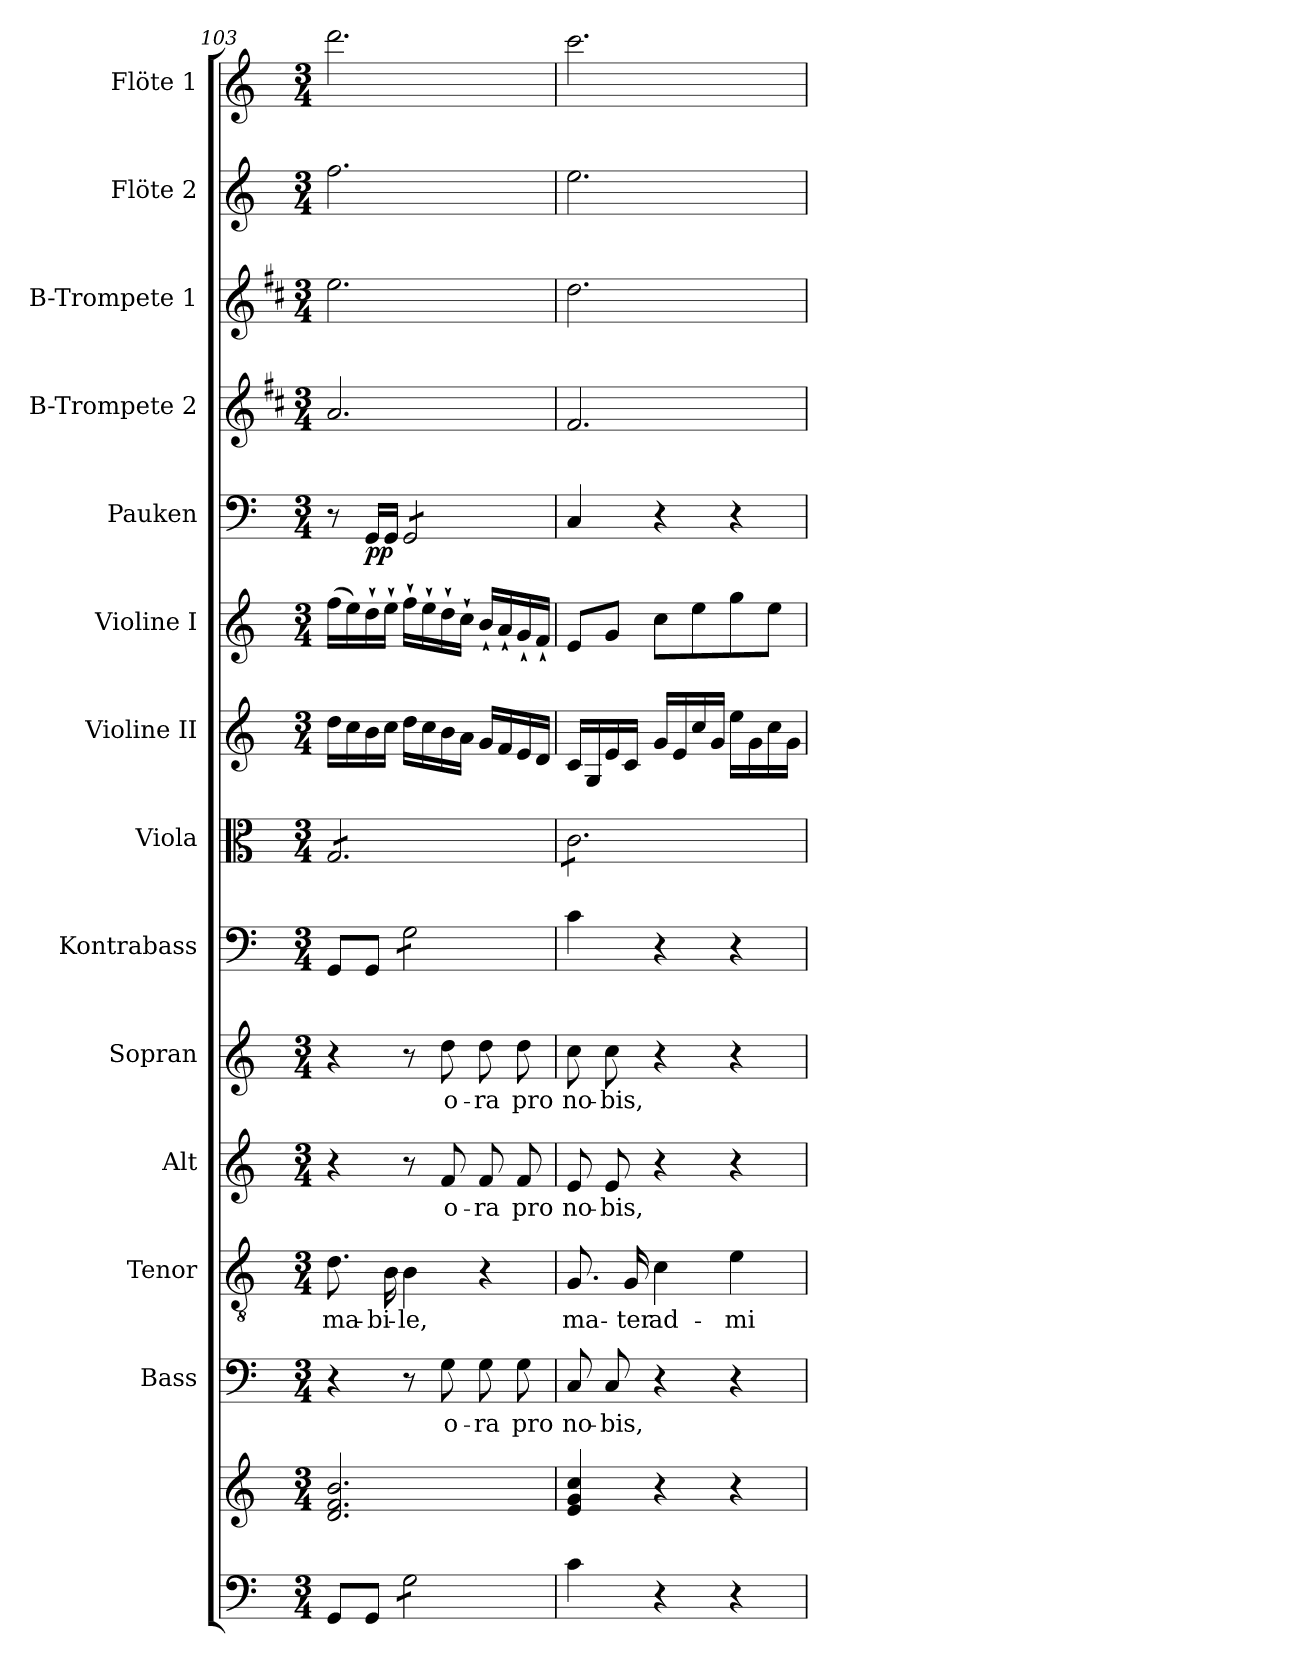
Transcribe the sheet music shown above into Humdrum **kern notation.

**kern	**kern	**kern	**text	**kern	**text	**kern	**text	**kern	**text	**kern	**kern	**kern	**kern	**kern	**dynam	**kern	**kern	**kern	**kern
*part14	*part14	*part13	*part13	*part12	*part12	*part11	*part11	*part10	*part10	*part9	*part8	*part7	*part6	*part5	*part5	*part4	*part3	*part2	*part1
*staff15	*staff14	*staff13	*staff13	*staff12	*staff12	*staff11	*staff11	*staff10	*staff10	*staff9	*staff8	*staff7	*staff6	*staff5	*staff5	*staff4	*staff3	*staff2	*staff1
*	*	*I"Bass	*	*I"Tenor	*	*I"Alt	*	*I"Sopran	*	*I"Kontrabass	*I"Viola	*I"Violine II	*I"Violine I	*I"Pauken	*	*I"B-Trompete 2	*I"B-Trompete 1	*I"Flöte 2	*I"Flöte 1
*	*	*I'B.	*	*I'T.	*	*I'A.	*	*I'S.	*	*I'Kb.	*I'Vla.	*I'Vl. II	*I'Vl. I	*I'Pk.	*	*I'B Trp. 2	*I'B Trp. 1	*I'Fl. 2	*I'Fl. 1
*clefF4	*clefG2	*clefF4	*	*clefGv2	*	*clefG2	*	*clefG2	*	*clefF4	*clefC3	*clefG2	*clefG2	*clefF4	*	*clefG2	*clefG2	*clefG2	*clefG2
*	*	*	*	*	*	*	*	*	*	*ITrd7c12	*	*	*	*	*	*ITrd1c2	*ITrd1c2	*	*
*k[]	*k[]	*k[]	*	*k[]	*	*k[]	*	*k[]	*	*k[]	*k[]	*k[]	*k[]	*k[]	*	*k[]	*k[]	*k[]	*k[]
*C:	*C:	*C:	*	*C:	*	*C:	*	*C:	*	*C:	*C:	*C:	*C:	*C:	*	*C:	*C:	*C:	*C:
*M3/4	*M3/4	*M3/4	*	*M3/4	*	*M3/4	*	*M3/4	*	*M3/4	*M3/4	*M3/4	*M3/4	*M3/4	*	*M3/4	*M3/4	*M3/4	*M3/4
=103	=103	=103	=103	=103	=103	=103	=103	=103	=103	=103	=103	=103	=103	=103	=103	=103	=103	=103	=103
!	!	!	!	!	!LO:LY:b	!	!	!	!	!	!	!	!	!	!	!	!	!	!
*	*	*	*	*	*	*	*	*	*	*	*tremolo	*	*	*	*	*	*	*	*
8GG/L	2.d/ 2.f/ 2.b/	4r	.	8.d\	-ma-	4r	.	4r	.	8GGG/L	8G/L	16dd\LL	(>16ff\LL	8r	.	2.g/	2.dd\	2.ff\	2.ddd\
.	.	.	.	.	.	.	.	.	.	.	.	16cc\	16ee\)	.	.	.	.	.	.
!	!	!	!	!	!	!	!	!	!	!	!	!	!	!	!LO:DY:b	!	!	!	!
8GG/J	.	.	.	.	.	.	.	.	.	8GGG/J	8G/	16b\	16dd`>\	16GG/LL	pp	.	.	.	.
!	!	!	!	!	!LO:LY:b	!	!	!	!	!	!	!	!	!	!	!	!	!	!
.	.	.	.	16B\	-bi-	.	.	.	.	.	.	16cc\JJ	16ee`>\JJ	16GG/JJ	.	.	.	.	.
!	!	!	!	!	!LO:LY:b	!	!	!	!	!	!	!	!	!	!	!	!	!	!
*tremolo	*	*	*	*	*	*	*	*	*	*	*	*	*	*	*	*	*	*	*
*	*	*	*	*	*	*	*	*	*	*tremolo	*	*	*	*	*	*	*	*	*
*	*	*	*	*	*	*	*	*	*	*	*	*	*	*tremolo	*	*	*	*	*
8G\L	.	8r	.	4B\	-le,	8r	.	8r	.	8GG\L	8G/	16dd\LL	16ff`>\LL	8GG/L	.	.	.	.	.
.	.	.	.	.	.	.	.	.	.	.	.	16cc\	16ee`>\	.	.	.	.	.	.
!	!	!	!LO:LY:b	!	!	!	!LO:LY:b	!	!LO:LY:b	!	!	!	!	!	!	!	!	!	!
8G\	.	8G\	o-	.	.	8f/	o-	8dd\	o-	8GG\	8G/	16b\	16dd`>\	8GG/	.	.	.	.	.
.	.	.	.	.	.	.	.	.	.	.	.	16a\JJ	16cc`>\JJ	.	.	.	.	.	.
!	!	!	!LO:LY:b	!	!	!	!LO:LY:b	!	!LO:LY:b	!	!	!	!	!	!	!	!	!	!
8G\	.	8G\	-ra	4r	.	8f/	-ra	8dd\	-ra	8GG\	8G/	16g/LL	16b`</LL	8GG/	.	.	.	.	.
.	.	.	.	.	.	.	.	.	.	.	.	16f/	16a`</	.	.	.	.	.	.
!	!	!	!LO:LY:b	!	!	!	!LO:LY:b	!	!LO:LY:b	!	!	!	!	!	!	!	!	!	!
8G\J	.	8G\	pro	.	.	8f/	pro	8dd\	pro	8GG\J	8G/J	16e/	16g`</	8GG/J	.	.	.	.	.
*	*	*	*	*	*	*	*	*	*	*	*	*	*	*Xtremolo	*	*	*	*	*
*	*	*	*	*	*	*	*	*	*	*Xtremolo	*	*	*	*	*	*	*	*	*
*Xtremolo	*	*	*	*	*	*	*	*	*	*	*	*	*	*	*	*	*	*	*
.	.	.	.	.	.	.	.	.	.	.	.	16d/JJ	16f`</JJ	.	.	.	.	.	.
=104	=104	=104	=104	=104	=104	=104	=104	=104	=104	=104	=104	=104	=104	=104	=104	=104	=104	=104	=104
!	!	!	!LO:LY:b	!	!LO:LY:b	!	!LO:LY:b	!	!LO:LY:b	!	!	!	!	!	!	!	!	!	!
4c\	4e/ 4g/ 4cc/	8C/	no-	8.G/	ma-	8e/	no-	8cc\	no-	4C\	8c\L	16c/LL	8e/L	4C/	.	2.e/	2.cc\	2.ee\	2.ccc\
.	.	.	.	.	.	.	.	.	.	.	.	16G/	.	.	.	.	.	.	.
!	!	!	!LO:LY:b	!	!	!	!LO:LY:b	!	!LO:LY:b	!	!	!	!	!	!	!	!	!	!
.	.	8C/	-bis,	.	.	8e/	-bis,	8cc\	-bis,	.	8c\	16e/	8g/J	.	.	.	.	.	.
!	!	!	!	!	!LO:LY:b	!	!	!	!	!	!	!	!	!	!	!	!	!	!
.	.	.	.	16G/	-ter	.	.	.	.	.	.	16c/JJ	.	.	.	.	.	.	.
!	!	!	!	!	!LO:LY:b	!	!	!	!	!	!	!	!	!	!	!	!	!	!
4r	4r	4r	.	4c\	ad-	4r	.	4r	.	4r	8c\	16g/LL	8cc\L	4r	.	.	.	.	.
.	.	.	.	.	.	.	.	.	.	.	.	16e/	.	.	.	.	.	.	.
.	.	.	.	.	.	.	.	.	.	.	8c\	16cc/	8ee\	.	.	.	.	.	.
.	.	.	.	.	.	.	.	.	.	.	.	16g/JJ	.	.	.	.	.	.	.
!	!	!	!	!	!LO:LY:b	!	!	!	!	!	!	!	!	!	!	!	!	!	!
4r	4r	4r	.	4e\	-mi-	4r	.	4r	.	4r	8c\	16ee\LL	8gg\	4r	.	.	.	.	.
.	.	.	.	.	.	.	.	.	.	.	.	16g\	.	.	.	.	.	.	.
.	.	.	.	.	.	.	.	.	.	.	8c\J	16cc\	8ee\J	.	.	.	.	.	.
*	*	*	*	*	*	*	*	*	*	*	*Xtremolo	*	*	*	*	*	*	*	*
.	.	.	.	.	.	.	.	.	.	.	.	16g\JJ	.	.	.	.	.	.	.
=	=	=	=	=	=	=	=	=	=	=	=	=	=	=	=	=	=	=	=
*-	*-	*-	*-	*-	*-	*-	*-	*-	*-	*-	*-	*-	*-	*-	*-	*-	*-	*-	*-
